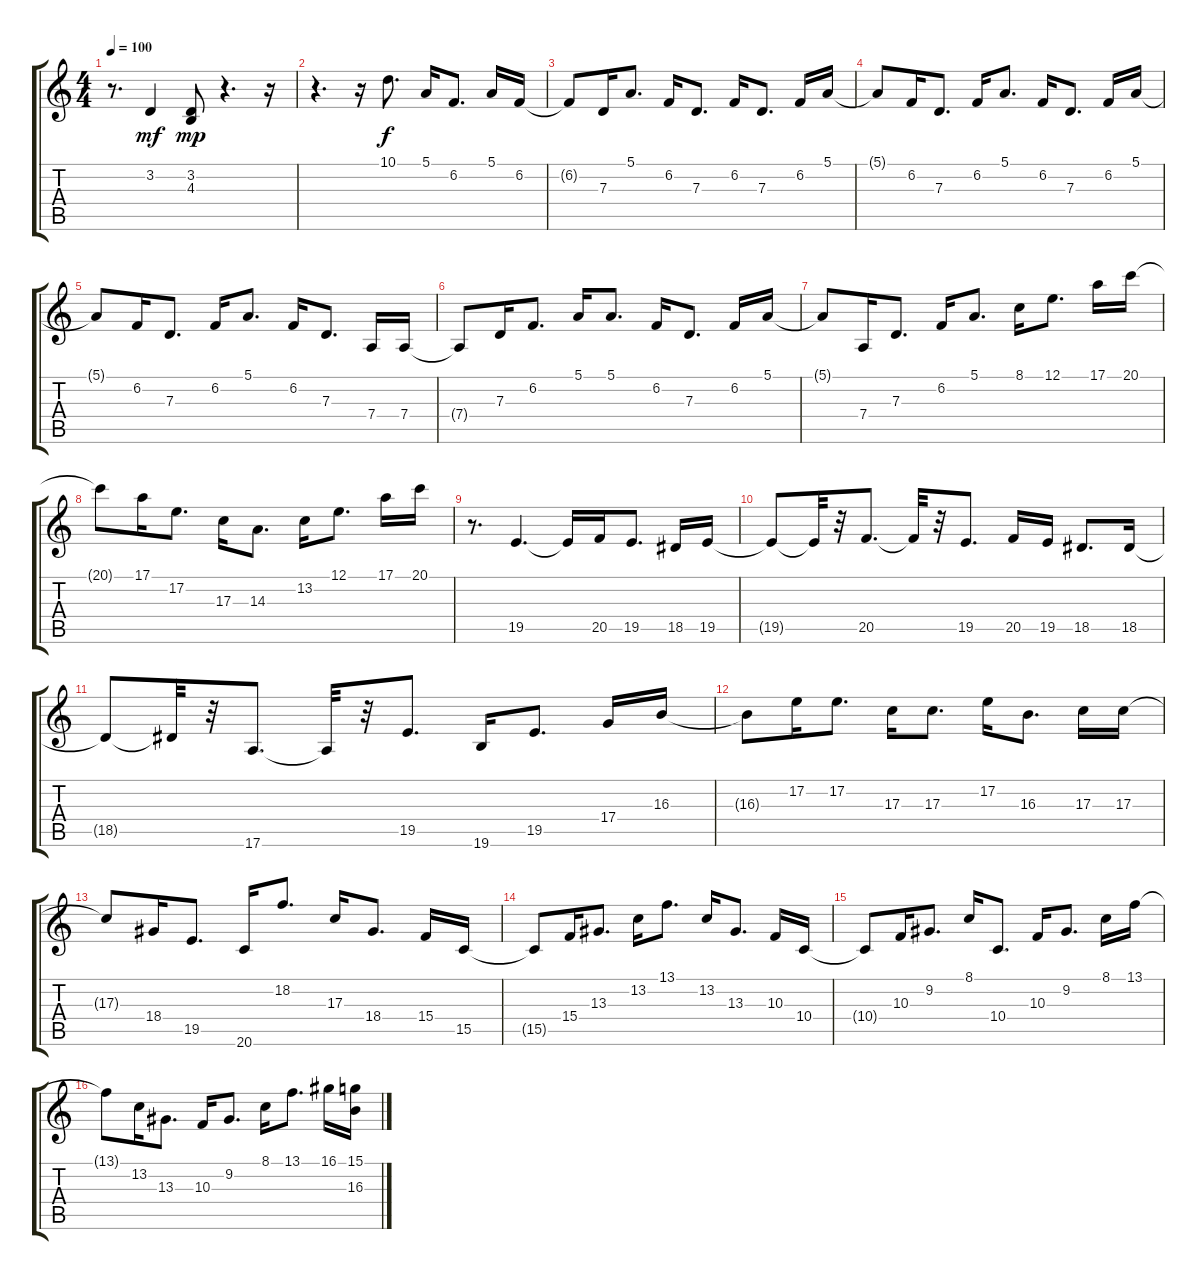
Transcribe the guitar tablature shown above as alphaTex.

\track "" {instrument stringensemble1}
\staff {score tabs}
\tuning (E4 B3 G3 D3 A2 E2) {hide}
\ts (4 4)
\tempo 100
\clef g2
\ks c
r.8{d dy mf} 3.2.4 (3.2 4.3).8{dy mp instrument pizzicatostrings} r.4{d} r.16 |
r.4{d} r.16 10.1.8{d dy f instrument stringensemble1} 5.1.16 6.2.8{d} 5.1.16 6.2.16 |
6.2{t}.8 7.3.16 5.1.8{d} 6.2.16 7.3.8{d} 6.2.16 7.3.8{d} 6.2.16 5.1.16 |
5.1{t}.8 6.2.16 7.3.8{d} 6.2.16 5.1.8{d} 6.2.16 7.3.8{d} 6.2.16 5.1.16 |
5.1{t}.8 6.2.16 7.3.8{d} 6.2.16 5.1.8{d} 6.2.16 7.3.8{d} 7.4.16 7.4.16 |
7.4{t}.8 7.3.16 6.2.8{d} 5.1.16 5.1.8{d} 6.2.16 7.3.8{d} 6.2.16 5.1.16 |
5.1{t}.8 7.4.16 7.3.8{d} 6.2.16 5.1.8{d} 8.1.16 12.1.8{d} 17.1.16 20.1.16 |
20.1{t}.8 17.1.16 17.2.8{d} 17.3.16 14.3.8{d} 13.2.16 12.1.8{d} 17.1.16 20.1.16 |
r.8{d} 19.5.4{d} 19.5{t}.16 20.5.16 19.5.8{d} 18.5.16 19.5.16 |
19.5{t}.8 19.5{t}.32 r.32 20.5.8{d} 20.5{t}.32 r.32 19.5.8{d} 20.5.16 19.5.16 18.5.8{d} 18.5.16 |
18.5{t}.8 18.5{t}.32 r.32 17.6.8{d} 17.6{t}.32 r.32 19.5.8{d} 19.6.16 19.5.8{d} 17.4.16 16.3.16 |
16.3{t}.8 17.2.16 17.2.8{d} 17.3.16 17.3.8{d} 17.2.16 16.3.8{d} 17.3.16 17.3.16 |
17.3{t}.8 18.4.16 19.5.8{d} 20.6.16 18.2.8{d} 17.3.16 18.4.8{d} 15.4.16 15.5.16 |
15.5{t}.8 15.4.16 13.3.8{d} 13.2.16 13.1.8{d} 13.2.16 13.3.8{d} 10.3.16 10.4.16 |
10.4{t}.8 10.3.16 9.2.8{d} 8.1.16 10.4.8{d} 10.3.16 9.2.8{d} 8.1.16 13.1.16 |
13.1{t}.8 13.2.16 13.3.8{d} 10.3.16 9.2.8{d} 8.1.16 13.1.8{d} 16.1.16 (15.1 16.3).16
